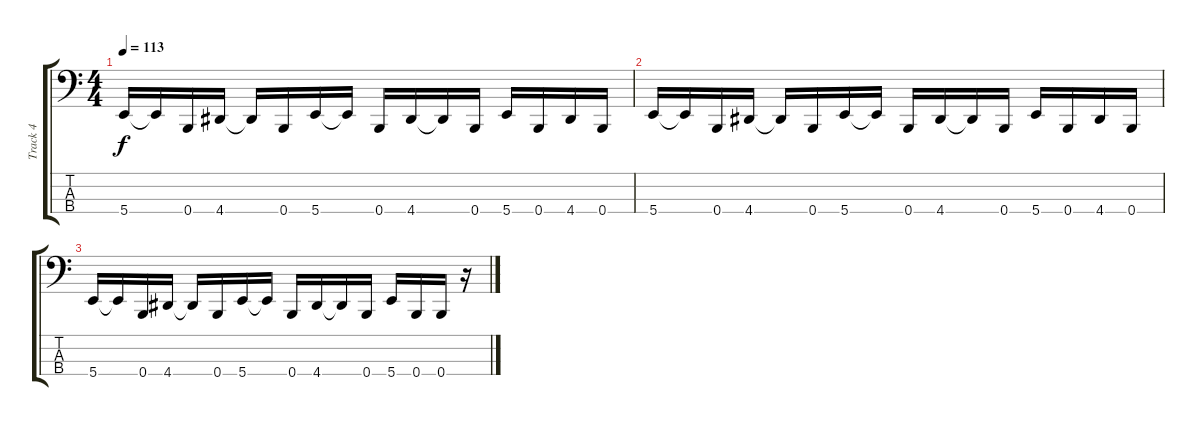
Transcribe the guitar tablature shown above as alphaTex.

\track ("Track 4" "Track 4") {instrument electricbassfinger}
\staff {score tabs}
\tuning (Eb2 Bb1 Gb1 B0) {hide}
\ts (4 4)
\tempo 113
\clef f4
\ks c
5.4.16{dy f} 5.4{t}.16 0.4.16 4.4.16 4.4{t}.16 0.4.16 5.4.16 5.4{t}.16 0.4.16 4.4.16 4.4{t}.16 0.4.16 5.4.16 0.4.16 4.4.16 0.4.16 |
5.4.16 5.4{t}.16 0.4.16 4.4.16 4.4{t}.16 0.4.16 5.4.16 5.4{t}.16 0.4.16 4.4.16 4.4{t}.16 0.4.16 5.4.16 0.4.16 4.4.16 0.4.16 |
5.4.16 5.4{t}.16 0.4.16 4.4.16 4.4{t}.16 0.4.16 5.4.16 5.4{t}.16 0.4.16 4.4.16 4.4{t}.16 0.4.16 5.4.16 0.4.16 0.4.16 r.16
